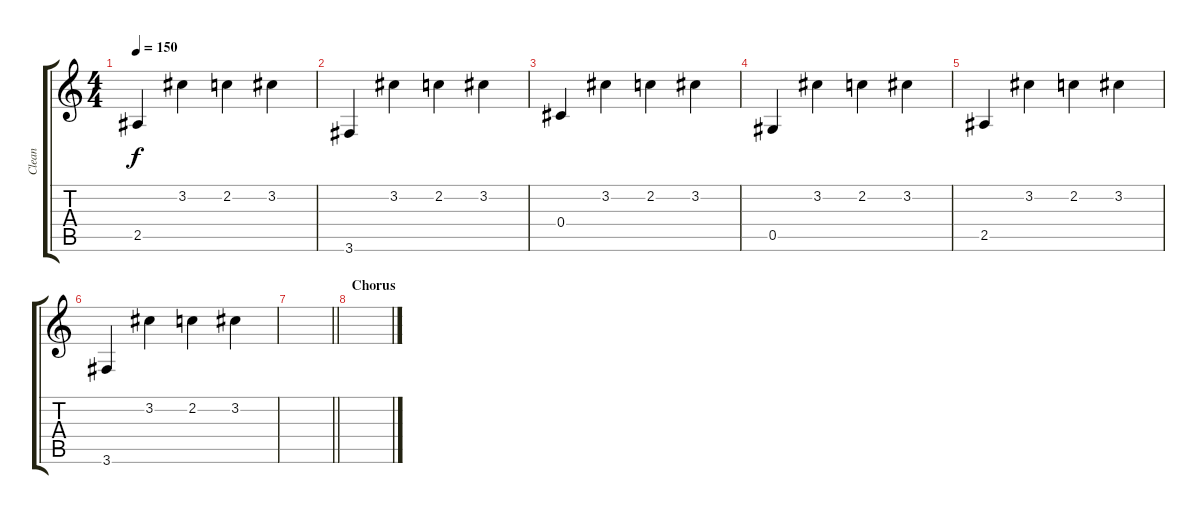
\track ("Clean" "Clean") {instrument electricguitarclean}
\staff {score tabs}
\tuning (Eb4 Bb3 Gb3 Db3 Ab2 Eb2) {hide}
\ts (4 4)
\tempo 150
\clef g2
\ks c
2.5.4{dy f} 3.2.4 2.2.4 3.2.4 |
3.6.4 3.2.4 2.2.4 3.2.4 |
0.4.4 3.2.4 2.2.4 3.2.4 |
0.5.4 3.2.4 2.2.4 3.2.4 |
2.5.4 3.2.4 2.2.4 3.2.4 |
3.6.4 3.2.4 2.2.4 3.2.4 |
\barLineRight lightlight
|
\section ("" "Chorus")
